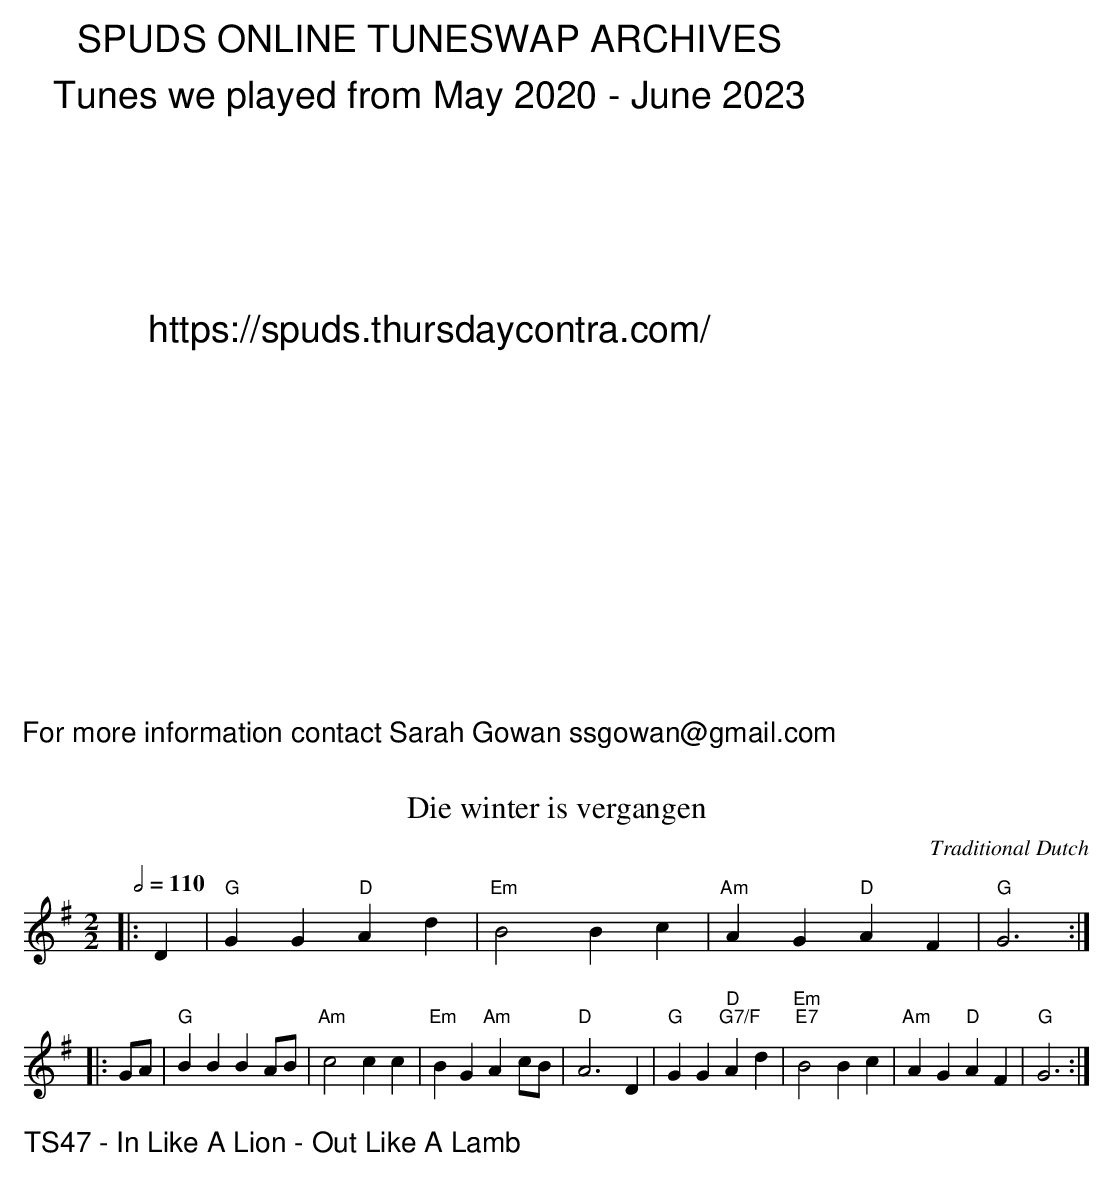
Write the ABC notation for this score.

X:1
T:Die winter is vergangen
C:Traditional Dutch
Q:1/2=110
M:2/2
L:1/4
K:G
|: D | "G"GG "D"Ad | "Em"B2 Bc | "Am"AG "D"AF | "G"G3 :|
|: G/A/ | "G"BB BA/B/ | "Am"c2 cc | "Em"BG "Am"Ac/B/ | "D"A3 D | \
"G"GG "D;G7/F"Ad | "Em;E7"B2 Bc | "Am"AG "D"AF | "G"G3 :|
